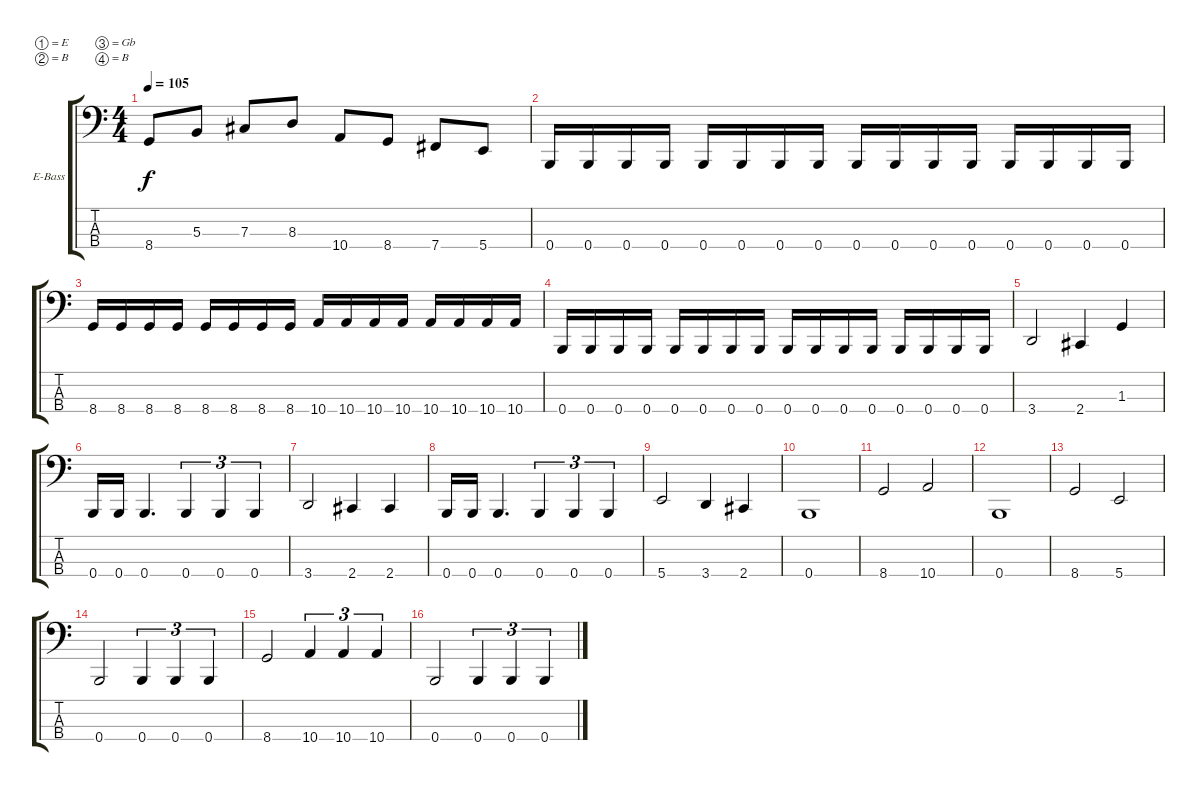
\bracketExtendMode groupsimilarinstruments
\firstSystemTrackNameOrientation horizontal
\otherSystemsTrackNameOrientation horizontal
\track ("Mike Tiner (Bass)" "E-Bass") {instrument electricbasspick}
\staff {score tabs}
\tuning (E2 B1 Gb1 B0)
\ts (4 4)
\tempo 105
\clef f4
\ks c
8.4.8{dy f} 5.3.8 7.3.8 8.3.8 10.4.8 8.4.8 7.4.8 5.4.8 |
0.4.16 0.4.16 0.4.16 0.4.16 0.4.16 0.4.16 0.4.16 0.4.16 0.4.16 0.4.16 0.4.16 0.4.16 0.4.16 0.4.16 0.4.16 0.4.16 |
8.4.16 8.4.16 8.4.16 8.4.16 8.4.16 8.4.16 8.4.16 8.4.16 10.4.16 10.4.16 10.4.16 10.4.16 10.4.16 10.4.16 10.4.16 10.4.16 |
0.4.16 0.4.16 0.4.16 0.4.16 0.4.16 0.4.16 0.4.16 0.4.16 0.4.16 0.4.16 0.4.16 0.4.16 0.4.16 0.4.16 0.4.16 0.4.16 |
3.4.2 2.4.4 1.3.4 |
0.4.16 0.4.16 0.4.4{d} 0.4.4{tu (3 2)} 0.4.4{tu (3 2)} 0.4.4{tu (3 2)} |
3.4.2 2.4.4 2.4.4 |
0.4.16 0.4.16 0.4.4{d} 0.4.4{tu (3 2)} 0.4.4{tu (3 2)} 0.4.4{tu (3 2)} |
5.4.2 3.4.4 2.4.4 |
0.4.1 |
8.4.2 10.4.2 |
0.4.1 |
8.4.2 5.4.2 |
0.4.2 0.4.4{tu (3 2)} 0.4.4{tu (3 2)} 0.4.4{tu (3 2)} |
8.4.2 10.4.4{tu (3 2)} 10.4.4{tu (3 2)} 10.4.4{tu (3 2)} |
0.4.2 0.4.4{tu (3 2)} 0.4.4{tu (3 2)} 0.4.4{tu (3 2)}
